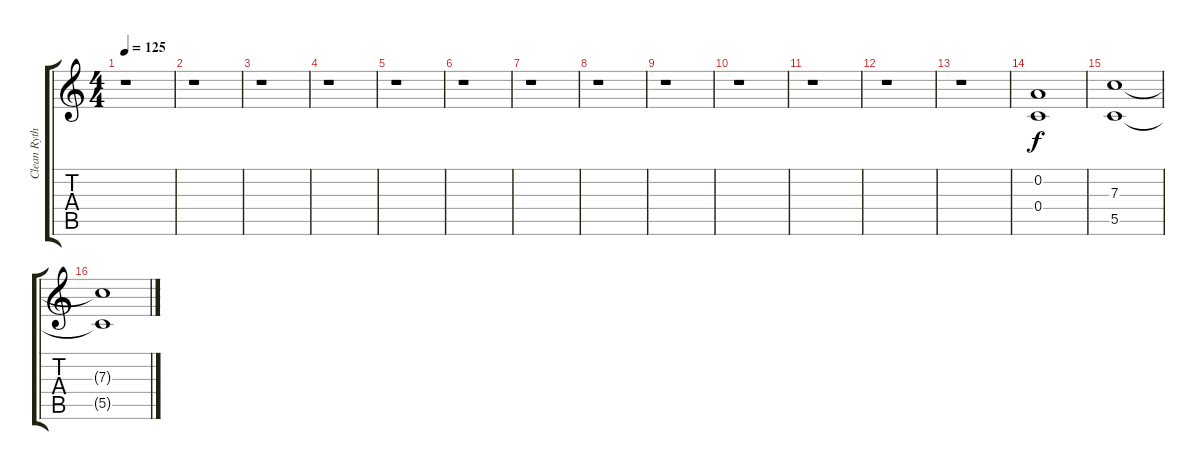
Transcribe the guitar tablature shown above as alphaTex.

\track ("Clean Rythm" "Clean Ryth") {instrument acousticguitarnylon}
\staff {score tabs}
\tuning (D4 A3 F3 C3 G2 C2) {hide}
\ts (4 4)
\tempo 125
\clef g2
\ks c
r.1{dy f} |
r.1 |
r.1 |
r.1 |
r.1 |
r.1 |
r.1 |
r.1 |
r.1 |
r.1 |
r.1 |
r.1 |
r.1 |
(0.2 0.4).1 |
(7.3 5.5).1 |
(7.3{t} 5.5{t}).1
